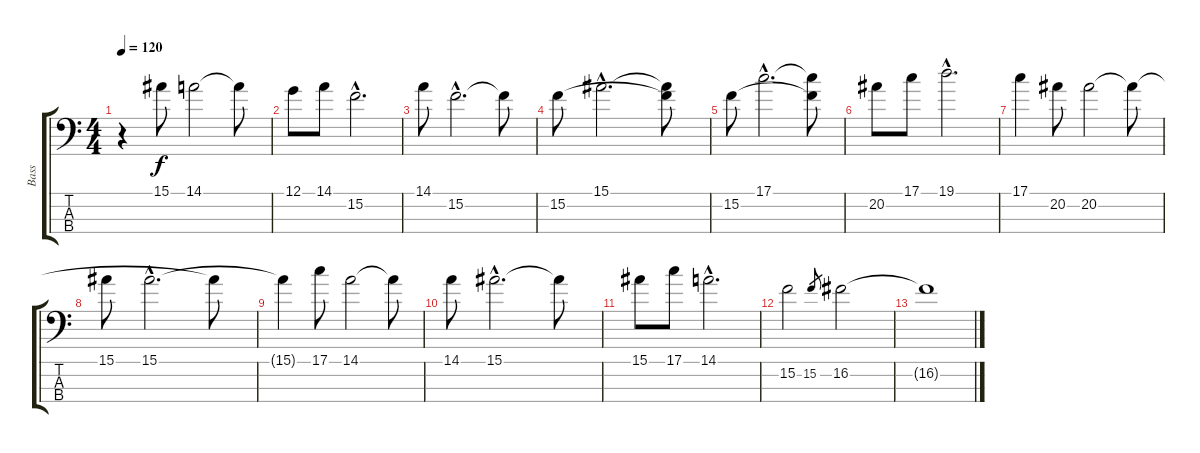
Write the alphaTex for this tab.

\track ("Bass" "Bass") {instrument electricbassfinger}
\staff {score tabs}
\tuning (G2 D2 A1 E1) {hide}
\ts (4 4)
\tempo 120
\clef f4
\ks c
r.4{dy f} 15.1.8 14.1.2 14.1{t}.8 |
12.1.8 14.1.8 15.2{hac}.2{d} |
14.1.8 15.2{hac}.2{d} 15.2{t}.8 |
15.2.8 15.1{hac}.2{d} (15.1{t} 15.2{t}).8 |
15.2.8 17.1{hac}.2{d} (17.1{t} 15.2{t}).8 |
20.2.8 17.1.8 19.1{hac}.2{d} |
17.1.4 20.2.8 20.2.2 20.2{t}.8 |
15.1.8 15.1{hac}.2{d} 20.2{t}.8 |
15.1{t}.4 17.1.8 14.1.2 14.1{t}.8 |
14.1.8 15.1{hac}.2{d} 15.1{t}.8 |
15.1.8 17.1.8 14.1{hac}.2{d} |
15.2.2 15.2.8{gr} 16.2.2 |
16.2{t}.1
